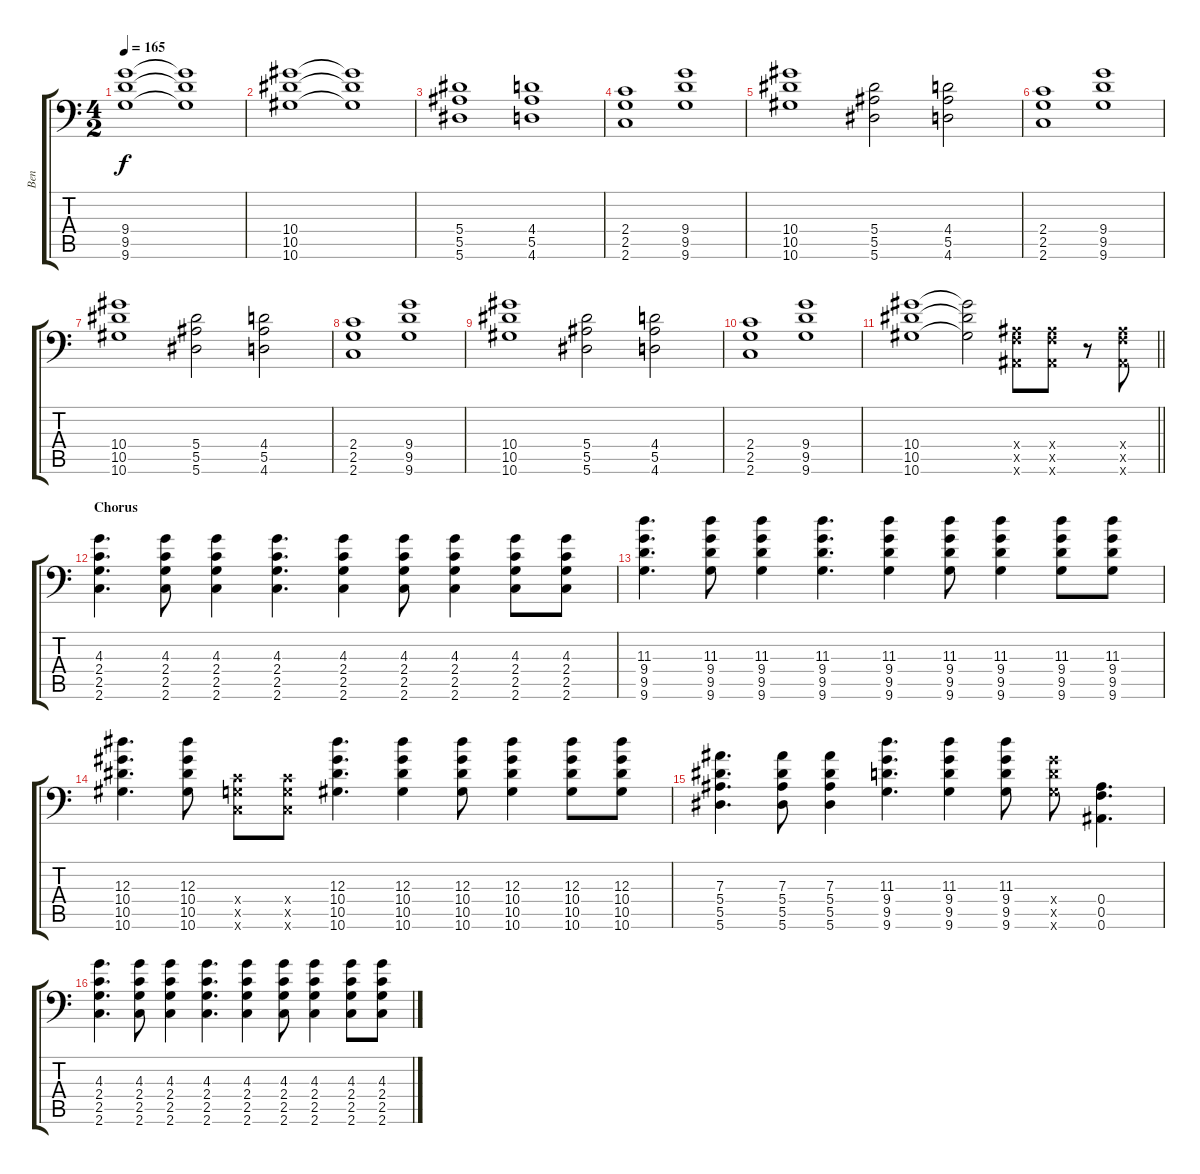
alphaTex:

\track ("Ben" "Ben") {instrument distortionguitar}
\staff {score tabs}
\tuning (C4 G3 Eb3 Bb2 F2 Bb1) {hide}
\ts (4 2)
\tempo 165
\clef f4
\ks c
(9.4 9.5 9.6).1{dy f} (9.4{t} 9.5{t} 9.6{t}).1 |
(10.4 10.5 10.6).1 (10.4{t} 10.5{t} 10.6{t}).1 |
(5.4 5.5 5.6).1 (4.4 5.5 4.6).1 |
(2.4 2.5 2.6).1 (9.4 9.5 9.6).1 |
(10.4 10.5 10.6).1 (5.4 5.5 5.6).2 (4.4 5.5 4.6).2 |
(2.4 2.5 2.6).1 (9.4 9.5 9.6).1 |
(10.4 10.5 10.6).1 (5.4 5.5 5.6).2 (4.4 5.5 4.6).2 |
(2.4 2.5 2.6).1 (9.4 9.5 9.6).1 |
(10.4 10.5 10.6).1 (5.4 5.5 5.6).2 (4.4 5.5 4.6).2 |
(2.4 2.5 2.6).1 (9.4 9.5 9.6).1 |
\barLineRight lightlight
(10.4 10.5 10.6).1 (10.4{t} 10.5{t} 10.6{t}).2 (0.4{x} 0.5{x} 0.6{x}).8 (0.4{x} 0.5{x} 0.6{x}).8 r.8 (0.4{x} 0.5{x} 0.6{x}).8 |
\section ("" "Chorus")
(4.3 2.4 2.5 2.6).4{d} (4.3 2.4 2.5 2.6).8 (4.3 2.4 2.5 2.6).4 (4.3 2.4 2.5 2.6).4{d} (4.3 2.4 2.5 2.6).4 (4.3 2.4 2.5 2.6).8 (4.3 2.4 2.5 2.6).4 (4.3 2.4 2.5 2.6).8 (4.3 2.4 2.5 2.6).8 |
(11.3 9.4 9.5 9.6).4{d} (11.3 9.4 9.5 9.6).8 (11.3 9.4 9.5 9.6).4 (11.3 9.4 9.5 9.6).4{d} (11.3 9.4 9.5 9.6).4 (11.3 9.4 9.5 9.6).8 (11.3 9.4 9.5 9.6).4 (11.3 9.4 9.5 9.6).8 (11.3 9.4 9.5 9.6).8 |
(12.3 10.4 10.5 10.6).4{d} (12.3 10.4 10.5 10.6).8 (2.4{x} 2.5{x} 2.6{x}).8 (2.4{x} 2.5{x} 2.6{x}).8 (12.3 10.4 10.5 10.6).4{d} (12.3 10.4 10.5 10.6).4 (12.3 10.4 10.5 10.6).8 (12.3 10.4 10.5 10.6).4 (12.3 10.4 10.5 10.6).8 (12.3 10.4 10.5 10.6).8 |
(7.3 5.4 5.5 5.6).4{d} (7.3 5.4 5.5 5.6).8 (7.3 5.4 5.5 5.6).4 (11.3 9.4 9.5 9.6).4{d} (11.3 9.4 9.5 9.6).4 (11.3 9.4 9.5 9.6).8 (9.4{x} 9.5{x} 9.6{x}).8 (0.4 0.5 0.6).4{d} |
(4.3 2.4 2.5 2.6).4{d} (4.3 2.4 2.5 2.6).8 (4.3 2.4 2.5 2.6).4 (4.3 2.4 2.5 2.6).4{d} (4.3 2.4 2.5 2.6).4 (4.3 2.4 2.5 2.6).8 (4.3 2.4 2.5 2.6).4 (4.3 2.4 2.5 2.6).8 (4.3 2.4 2.5 2.6).8
